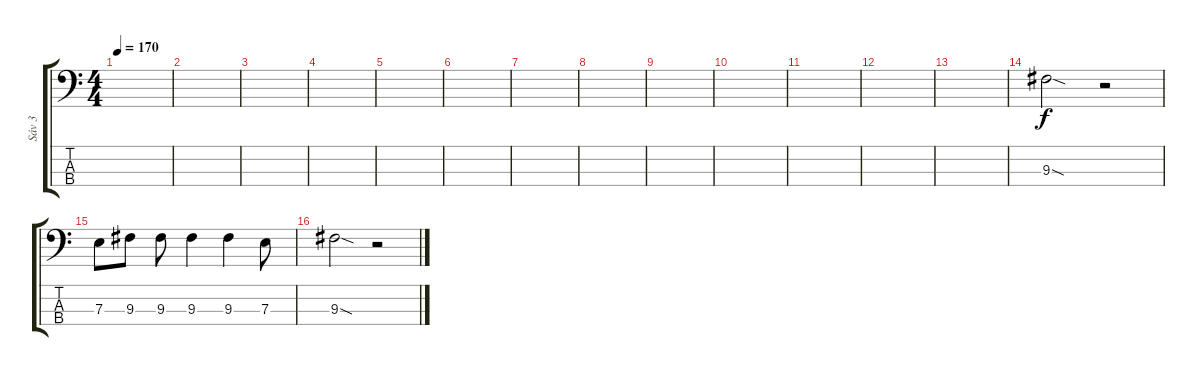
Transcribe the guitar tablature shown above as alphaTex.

\track ("Sáv 3" "Sáv 3") {instrument electricbassfinger}
\staff {score tabs}
\tuning (G2 D2 A1 E1) {hide}
\ts (4 4)
\tempo 170
\clef f4
\ks c
|
|
|
|
|
|
|
|
|
|
|
|
|
9.3{sod}.2 r.2 |
7.3.8 9.3.8 9.3.8 9.3.4 9.3.4 7.3.8 |
9.3{sod}.2 r.2
